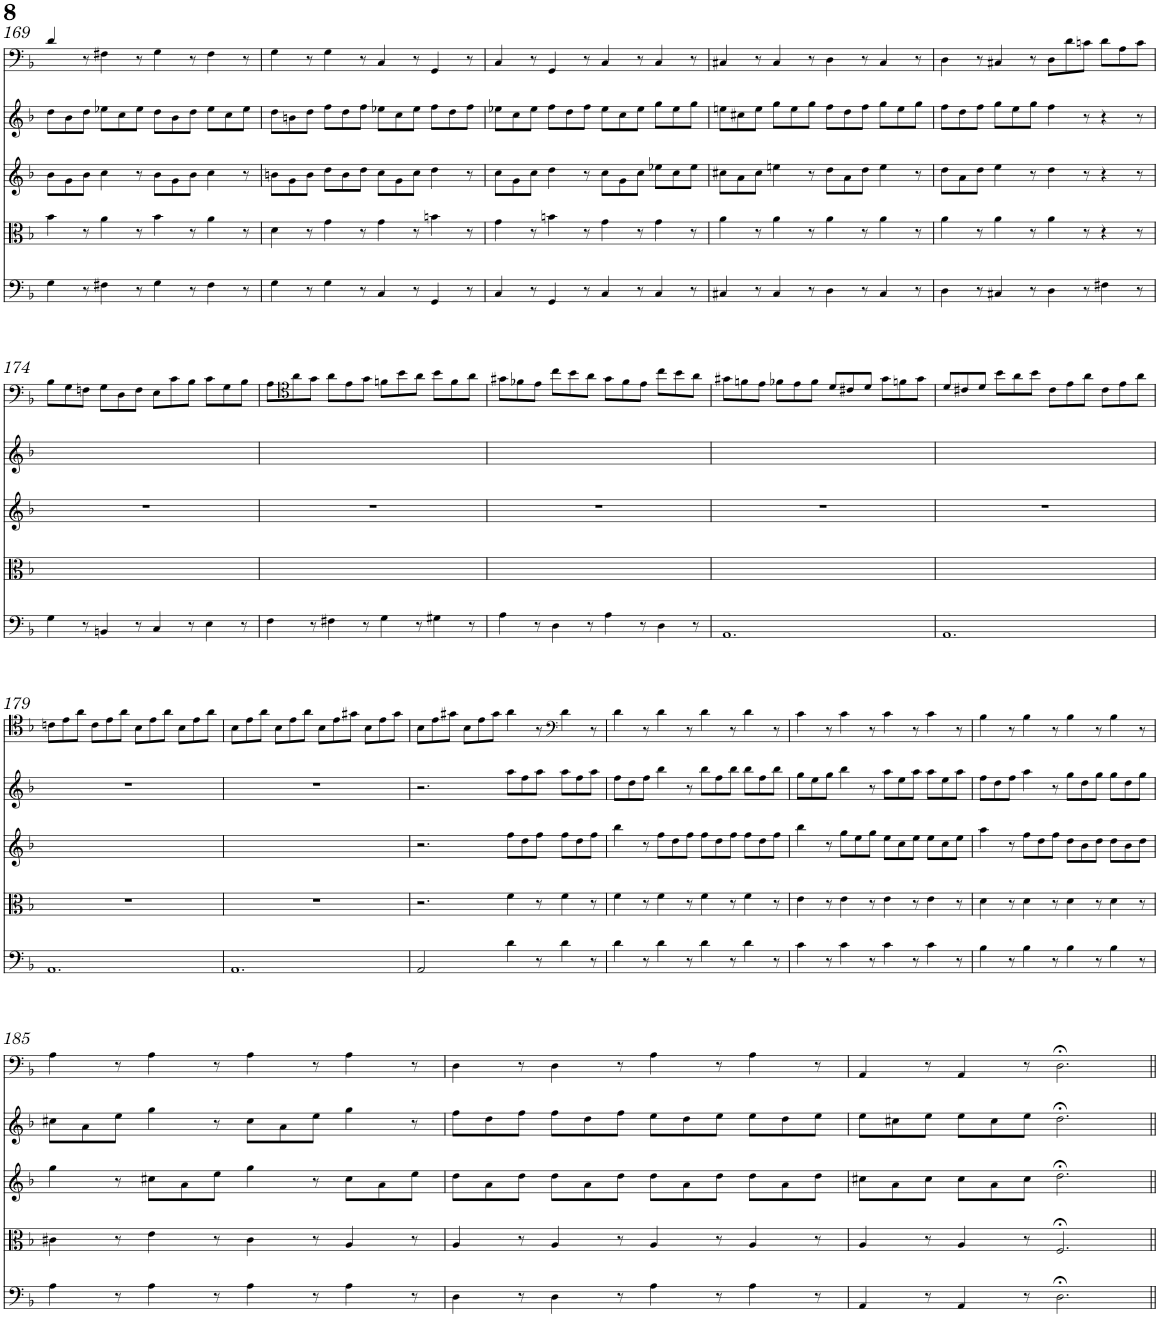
**kern	**kern	**kern	**kern	**kern
*part5	*part4	*part3	*part2	*part1
*staff5	*staff4	*staff3	*staff2	*staff1
*I"Voice	*I"Voice	*I"Voice	*I"Voice	*I"Voice
*I'V	*I'V	*I'V	*I'V	*I'V
!!LO:PB:g=z
*clefF4	*clefC3	*clefG2	*clefG2	*clefF4
*k[b-]	*k[b-]	*k[b-]	*k[b-]	*k[b-]
*M3/4	*M3/4	*M3/4	*M3/4	*M3/4
=169	=169	=169	=169	=169
4G\	4b-\	8b-\L	8dd\L	4d/
.	.	8g\	8b-\	.
8r	8r	8b-\J	8dd\J	8r
4F#X\	4a\	4cc\	8ee-X\L	4F#X\
.	.	.	8cc\	.
8r	8r	8r	8ee-\J	8r
4G\	4b-\	8b-\L	8dd\L	4G\
.	.	8g\	8b-\	.
8r	8r	8b-\J	8dd\J	8r
4F#\	4a\	4cc\	8ee-\L	4F#\
.	.	.	8cc\	.
8r	8r	8r	8ee-\J	8r
=170	=170	=170	=170	=170
4G\	4d\	8bn\L	8dd\L	4G\
.	.	8g\	8bn\	.
8r	8r	8b\J	8dd\J	8r
4G\	4g\	8dd\L	8ff\L	4G\
.	.	8b\	8dd\	.
8r	8r	8dd\J	8ff\J	8r
4C/	4g\	8cc\L	8ee-X\L	4C/
.	.	8g\	8cc\	.
8r	8r	8cc\J	8ee-\J	8r
4GG/	4bn\	4dd\	8ff\L	4GG/
.	.	.	8dd\	.
8r	8r	8r	8ff\J	8r
=171	=171	=171	=171	=171
4C/	4g\	8cc\L	8ee-X\L	4C/
.	.	8g\	8cc\	.
8r	8r	8cc\J	8ee-\J	8r
4GG/	4bn\	4dd\	8ff\L	4GG/
.	.	.	8dd\	.
8r	8r	8r	8ff\J	8r
4C/	4g\	8cc\L	8ee-\L	4C/
.	.	8g\	8cc\	.
8r	8r	8cc\J	8ee-\J	8r
4C/	4g\	8ee-X\L	8gg\L	4C/
.	.	8cc\	8ee-\	.
8r	8r	8ee-\J	8gg\J	8r
=172	=172	=172	=172	=172
4C#X/	4a\	8cc#X\L	8een\L	4C#X/
.	.	8a\	8cc#X\	.
8r	8r	8cc#\J	8ee\J	8r
4C#/	4a\	4een\	8gg\L	4C#/
.	.	.	8ee\	.
8r	8r	8r	8gg\J	8r
4D\	4a\	8dd\L	8ff\L	4D\
.	.	8a\	8dd\	.
8r	8r	8dd\J	8ff\J	8r
4C#/	4a\	4ee\	8gg\L	4C#/
.	.	.	8ee\	.
8r	8r	8r	8gg\J	8r
=173	=173	=173	=173	=173
4D\	4a\	8dd\L	8ff\L	4D\
.	.	8a\	8dd\	.
8r	8r	8dd\J	8ff\J	8r
4C#X/	4a\	4ee\	8gg\L	4C#X/
.	.	.	8ee\	.
8r	8r	8r	8gg\J	8r
4D\	4a\	4dd\	4ff\	8D\L
.	.	.	.	8d\
8r	8r	8r	8r	8cn\J
4F#X\	4r	4r	4r	8d\L
.	.	.	.	8A\
8r	8r	8r	8r	8c\J
!!LO:LB:g=z
=174	=174	=174	=174	=174
4G\	2.ryy	2.r	2.ryy	8B-\L
.	.	.	.	8G\
8r	.	.	.	8Fn\J
4BBn/	.	.	.	8G\L
.	.	.	.	8D\
8r	.	.	.	8F\J
4C/	2.ryy	2.ryy	2.ryy	8E\L
.	.	.	.	8c\
8r	.	.	.	8B-\J
4E\	.	.	.	8c\L
.	.	.	.	8G\
8r	.	.	.	8B-\J
=175	=175	=175	=175	=175
4F\	2.ryy	2.r	2.ryy	8A\L
*	*	*	*	*clefC4
.	.	.	.	8a\
8r	.	.	.	8g\J
4F#X\	.	.	.	8a\L
.	.	.	.	8e\
8r	.	.	.	8g\J
4G\	2.ryy	2.ryy	2.ryy	8fn\L
.	.	.	.	8b-\
8r	.	.	.	8a\J
4G#X\	.	.	.	8b-\L
.	.	.	.	8f\
8r	.	.	.	8a\J
=176	=176	=176	=176	=176
4A\	2.ryy	2.r	2.ryy	8g#X\L
.	.	.	.	8f-X\
8r	.	.	.	8e\J
4D\	.	.	.	8cc\L
.	.	.	.	8b-\
8r	.	.	.	8a\J
4A\	2.ryy	2.ryy	2.ryy	8g#\L
.	.	.	.	8f-\
8r	.	.	.	8e\J
4D\	.	.	.	8cc\L
.	.	.	.	8b-\
8r	.	.	.	8a\J
=177	=177	=177	=177	=177
[2.AA	2.ryy	2.r	2.ryy	8g#X\L
.	.	.	.	8fn\
.	.	.	.	8e\J
.	.	.	.	8f-X\L
.	.	.	.	8e\
.	.	.	.	8f-\J
2.ryy	2.ryy	2.ryy	2.ryy	8d/L
.	.	.	.	8c#X/
.	.	.	.	8d/J
.	.	.	.	8g#\L
.	.	.	.	8fn\
.	.	.	.	8g#\J
=178	=178	=178	=178	=178
[2.AA	2.ryy	2.r	2.ryy	8d/L
.	.	.	.	8c#X/
.	.	.	.	8d/J
.	.	.	.	8b-\L
.	.	.	.	8a\
.	.	.	.	8b-\J
2.AA]	2.ryy	2.ryy	2.ryy	8c#\L
.	.	.	.	8e\
.	.	.	.	8a\J
.	.	.	.	8c#\L
.	.	.	.	8e\
.	.	.	.	8a\J
!!LO:LB:g=z
=179	=179	=179	=179	=179
[2.AA	2.r	2.ryy	2.r	8cn\L
.	.	.	.	8e\
.	.	.	.	8a\J
.	.	.	.	8c\L
.	.	.	.	8e\
.	.	.	.	8a\J
2.AA]	2.ryy	2.ryy	2.ryy	8B-\L
.	.	.	.	8e\
.	.	.	.	8a\J
.	.	.	.	8B-\L
.	.	.	.	8e\
.	.	.	.	8a\J
=180	=180	=180	=180	=180
[2.AA	2.r	2.ryy	2.r	8B-\L
.	.	.	.	8e\
.	.	.	.	8a\J
.	.	.	.	8B-\L
.	.	.	.	8e\
.	.	.	.	8a\J
2.AA]	2.ryy	2.ryy	2.ryy	8B-\L
.	.	.	.	8e\
.	.	.	.	8g#X\J
.	.	.	.	8B-\L
.	.	.	.	8e\
.	.	.	.	8g#\J
=181	=181	=181	=181	=181
2AA/	2.r	2.r	2.r	8B-\L
.	.	.	.	8e\
.	.	.	.	8g#X\J
.	.	.	.	8B-\L
2.AA]	.	.	.	8e\
.	.	.	.	8g#\J
.	4f\	8ff\L	8aa\L	4a\
.	.	8dd\	8ff\	.
.	8r	8ff\J	8aa\J	8r
*	*	*	*	*clefF4
.	4f\	8ff\L	8aa\L	4d\
4ryy	.	8dd\	8ff\	.
.	8r	8ff\J	8aa\J	8r
4d\	2.ryy	2.ryy	2.ryy	2.ryy
8r	.	.	.	.
4d\	.	.	.	.
8r	.	.	.	.
=182	=182	=182	=182	=182
4d\	4f\	4bb-\	8ff\L	4d\
.	.	.	8dd\	.
8r	8r	8r	8ff\J	8r
4d\	4f\	8ff\L	4bb-\	4d\
.	.	8dd\	.	.
8r	8r	8ff\J	8r	8r
4d\	4f\	8ff\L	8bb-\L	4d\
.	.	8dd\	8ff\	.
8r	8r	8ff\J	8bb-\J	8r
4d\	4f\	8ff\L	8bb-\L	4d\
.	.	8dd\	8ff\	.
8r	8r	8ff\J	8bb-\J	8r
=183	=183	=183	=183	=183
4c\	4e\	4bb-\	8gg\L	4c\
.	.	.	8ee\	.
8r	8r	8r	8gg\J	8r
4c\	4e\	8gg\L	4bb-\	4c\
.	.	8ee\	.	.
8r	8r	8gg\J	8r	8r
4c\	4e\	8ee\L	8aa\L	4c\
.	.	8cc\	8ee\	.
8r	8r	8ee\J	8aa\J	8r
4c\	4e\	8ee\L	8aa\L	4c\
.	.	8cc\	8ee\	.
8r	8r	8ee\J	8aa\J	8r
=184	=184	=184	=184	=184
4B-\	4d\	4aa\	8ff\L	4B-\
.	.	.	8dd\	.
8r	8r	8r	8ff\J	8r
4B-\	4d\	8ff\L	4aa\	4B-\
.	.	8dd\	.	.
8r	8r	8ff\J	8r	8r
4B-\	4d\	8dd\L	8gg\L	4B-\
.	.	8b-\	8dd\	.
8r	8r	8dd\J	8gg\J	8r
4B-\	4d\	8dd\L	8gg\L	4B-\
.	.	8b-\	8dd\	.
8r	8r	8dd\J	8gg\J	8r
!!LO:LB:g=z
=185	=185	=185	=185	=185
4A\	4c#X\	4gg\	8cc#X\L	4A\
.	.	.	8a\	.
8r	8r	8r	8ee\J	8r
4A\	4e\	8cc#X\L	4gg\	4A\
.	.	8a\	.	.
8r	8r	8ee\J	8r	8r
4A\	4c#\	4gg\	8cc#\L	4A\
.	.	.	8a\	.
8r	8r	8r	8ee\J	8r
4A\	4A/	8cc#\L	4gg\	4A\
.	.	8a\	.	.
8r	8r	8ee\J	8r	8r
=186	=186	=186	=186	=186
4D\	4A/	8dd\L	8ff\L	4D\
.	.	8a\	8dd\	.
8r	8r	8dd\J	8ff\J	8r
4D\	4A/	8dd\L	8ff\L	4D\
.	.	8a\	8dd\	.
8r	8r	8dd\J	8ff\J	8r
4A\	4A/	8dd\L	8ee\L	4A\
.	.	8a\	8dd\	.
8r	8r	8dd\J	8ee\J	8r
4A\	4A/	8dd\L	8ee\L	4A\
.	.	8a\	8dd\	.
8r	8r	8dd\J	8ee\J	8r
=187	=187	=187	=187	=187
4AA/	4A/	8cc#X\L	8ee\L	4AA/
.	.	8a\	8cc#X\	.
8r	8r	8cc#\J	8ee\J	8r
4AA/	4A/	8cc#\L	8ee\L	4AA/
.	.	8a\	8cc#\	.
8r	8r	8cc#\J	8ee\J	8r
2.D;<\	2.F;</	2.dd;<\	2.dd;<\	2.D;<\
=||	=||	=||	=||	=||
*-	*-	*-	*-	*-
